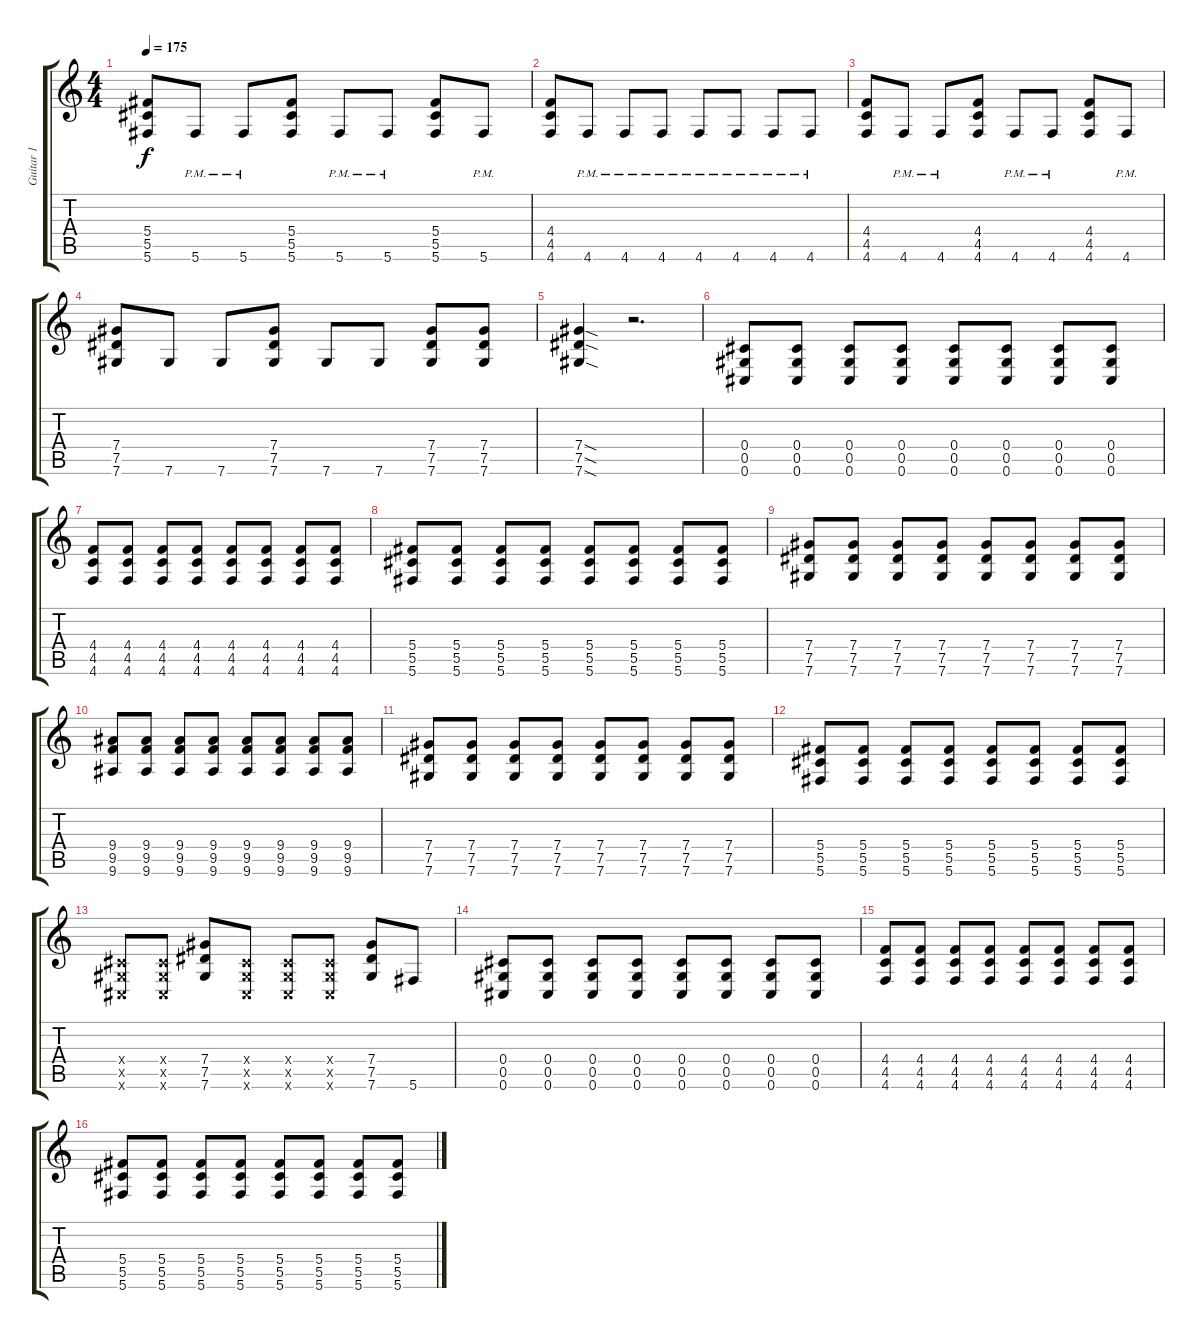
\track ("Guitar 1" "Guitar 1") {instrument distortionguitar}
\staff {score tabs}
\tuning (Eb4 Bb3 Gb3 Db3 Ab2 Db2) {hide}
\ts (4 4)
\tempo 175
\clef g2
\ks c
(5.4 5.5 5.6).8{dy f} 5.6{pm}.8 5.6{pm}.8 (5.4 5.5 5.6).8 5.6{pm}.8 5.6{pm}.8 (5.4 5.5 5.6).8 5.6{pm}.8 |
(4.4 4.5 4.6).8 4.6{pm}.8 4.6{pm}.8 4.6{pm}.8 4.6{pm}.8 4.6{pm}.8 4.6{pm}.8 4.6{pm}.8 |
(4.4 4.5 4.6).8 4.6{pm}.8 4.6{pm}.8 (4.4 4.5 4.6).8 4.6{pm}.8 4.6{pm}.8 (4.4 4.5 4.6).8 4.6{pm}.8 |
(7.4 7.5 7.6).8 7.6.8 7.6.8 (7.4 7.5 7.6).8 7.6.8 7.6.8 (7.4 7.5 7.6).8 (7.4 7.5 7.6).8 |
(7.4{sod} 7.5{sod} 7.6{sod}).4 r.2{d} |
(0.4 0.5 0.6).8 (0.4 0.5 0.6).8 (0.4 0.5 0.6).8 (0.4 0.5 0.6).8 (0.4 0.5 0.6).8 (0.4 0.5 0.6).8 (0.4 0.5 0.6).8 (0.4 0.5 0.6).8 |
(4.4 4.5 4.6).8 (4.4 4.5 4.6).8 (4.4 4.5 4.6).8 (4.4 4.5 4.6).8 (4.4 4.5 4.6).8 (4.4 4.5 4.6).8 (4.4 4.5 4.6).8 (4.4 4.5 4.6).8 |
(5.4 5.5 5.6).8 (5.4 5.5 5.6).8 (5.4 5.5 5.6).8 (5.4 5.5 5.6).8 (5.4 5.5 5.6).8 (5.4 5.5 5.6).8 (5.4 5.5 5.6).8 (5.4 5.5 5.6).8 |
(7.4 7.5 7.6).8 (7.4 7.5 7.6).8 (7.4 7.5 7.6).8 (7.4 7.5 7.6).8 (7.4 7.5 7.6).8 (7.4 7.5 7.6).8 (7.4 7.5 7.6).8 (7.4 7.5 7.6).8 |
(9.4 9.5 9.6).8 (9.4 9.5 9.6).8 (9.4 9.5 9.6).8 (9.4 9.5 9.6).8 (9.4 9.5 9.6).8 (9.4 9.5 9.6).8 (9.4 9.5 9.6).8 (9.4 9.5 9.6).8 |
(7.4 7.5 7.6).8 (7.4 7.5 7.6).8 (7.4 7.5 7.6).8 (7.4 7.5 7.6).8 (7.4 7.5 7.6).8 (7.4 7.5 7.6).8 (7.4 7.5 7.6).8 (7.4 7.5 7.6).8 |
(5.4 5.5 5.6).8 (5.4 5.5 5.6).8 (5.4 5.5 5.6).8 (5.4 5.5 5.6).8 (5.4 5.5 5.6).8 (5.4 5.5 5.6).8 (5.4 5.5 5.6).8 (5.4 5.5 5.6).8 |
(0.4{x} 0.5{x} 0.6{x}).8 (0.4{x} 0.5{x} 0.6{x}).8 (7.4 7.5 7.6).8 (0.4{x} 0.5{x} 0.6{x}).8 (0.4{x} 0.5{x} 0.6{x}).8 (0.4{x} 0.5{x} 0.6{x}).8 (7.4 7.5 7.6).8 5.6.8 |
(0.4 0.5 0.6).8 (0.4 0.5 0.6).8 (0.4 0.5 0.6).8 (0.4 0.5 0.6).8 (0.4 0.5 0.6).8 (0.4 0.5 0.6).8 (0.4 0.5 0.6).8 (0.4 0.5 0.6).8 |
(4.4 4.5 4.6).8 (4.4 4.5 4.6).8 (4.4 4.5 4.6).8 (4.4 4.5 4.6).8 (4.4 4.5 4.6).8 (4.4 4.5 4.6).8 (4.4 4.5 4.6).8 (4.4 4.5 4.6).8 |
(5.4 5.5 5.6).8 (5.4 5.5 5.6).8 (5.4 5.5 5.6).8 (5.4 5.5 5.6).8 (5.4 5.5 5.6).8 (5.4 5.5 5.6).8 (5.4 5.5 5.6).8 (5.4 5.5 5.6).8
